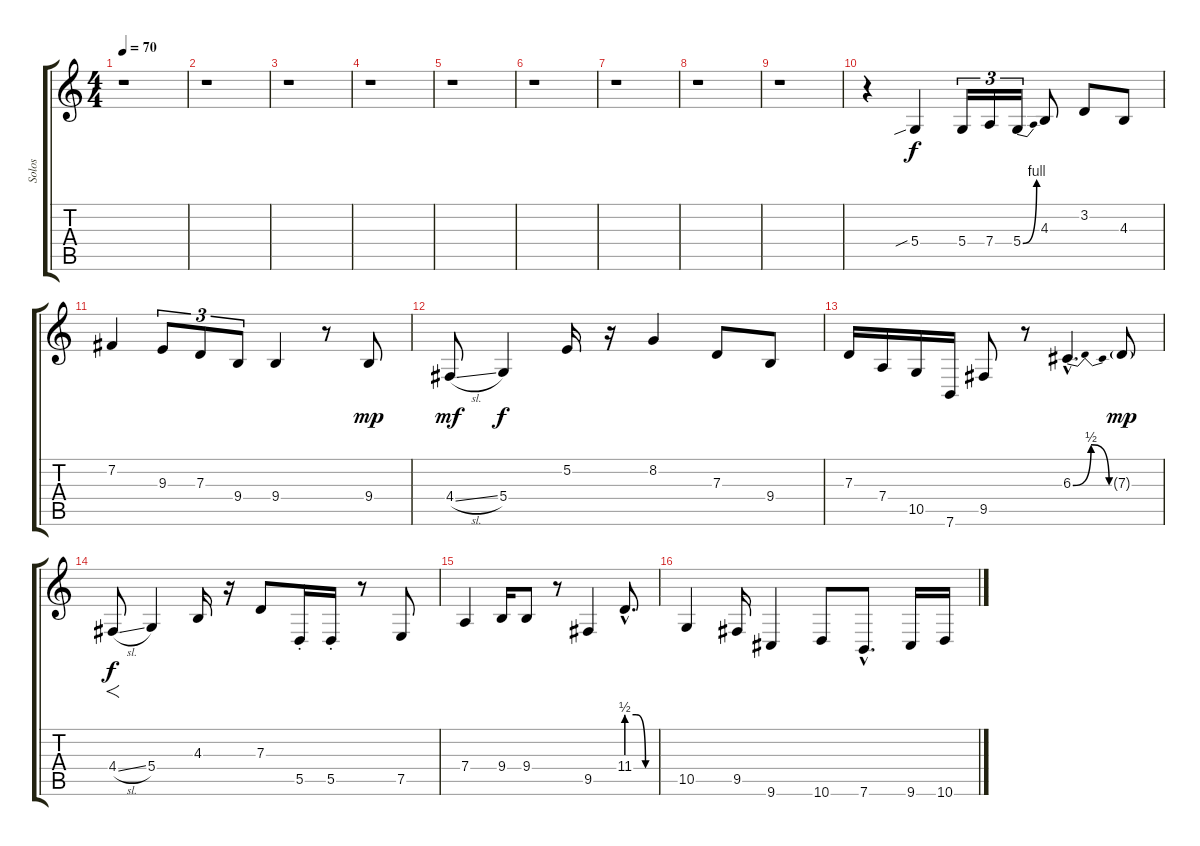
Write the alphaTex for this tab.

\track ("Solos" "Solos") {instrument tenorsax}
\staff {score tabs}
\tuning (E4 B3 G3 D3 A2 E2) {hide}
\ts (4 4)
\tempo 70
\clef g2
\ks c
r.1{dy f} |
r.1 |
r.1 |
r.1 |
r.1 |
r.1 |
r.1 |
r.1 |
r.1 |
r.4 5.4{sib}.4 5.4.16{tu (3 2)} 7.4.16{tu (3 2)} 5.4{be (bend 0 0 60 4)}.16{tu (3 2)} 4.3.8 3.2.8 4.3.8 |
7.2.4 9.3.8{tu (3 2)} 7.3.8{tu (3 2)} 9.4.8{tu (3 2)} 9.4.4 r.8 9.4.8{dy mp} |
4.4{sl}.8{dy mf} 5.4.4{dy f} 5.2.16 r.16 8.2.4 7.3.8 9.4.8 |
7.3.16 7.4.16 10.5.16 7.6.16 9.5.8 r.8 6.3{be (bendrelease 0 0 10 2 45 2 60 0) hac}.4{d} 7.3{g}.8{dy mp} |
4.4{sl}.8{f dy f} 5.4.4 4.3.16 r.16 7.3.8 5.5{st}.16 5.5{st}.16 r.8 7.5.8 |
7.4.4 9.4.16 9.4.8 r.8 9.5.4 11.4{be (custom 0 2 20 2 40 0 60 0) hac}.8{d} |
10.5.4 9.5.16 9.6.4 10.6.8 7.6{hac}.8{d} 9.6.16 10.6.16
